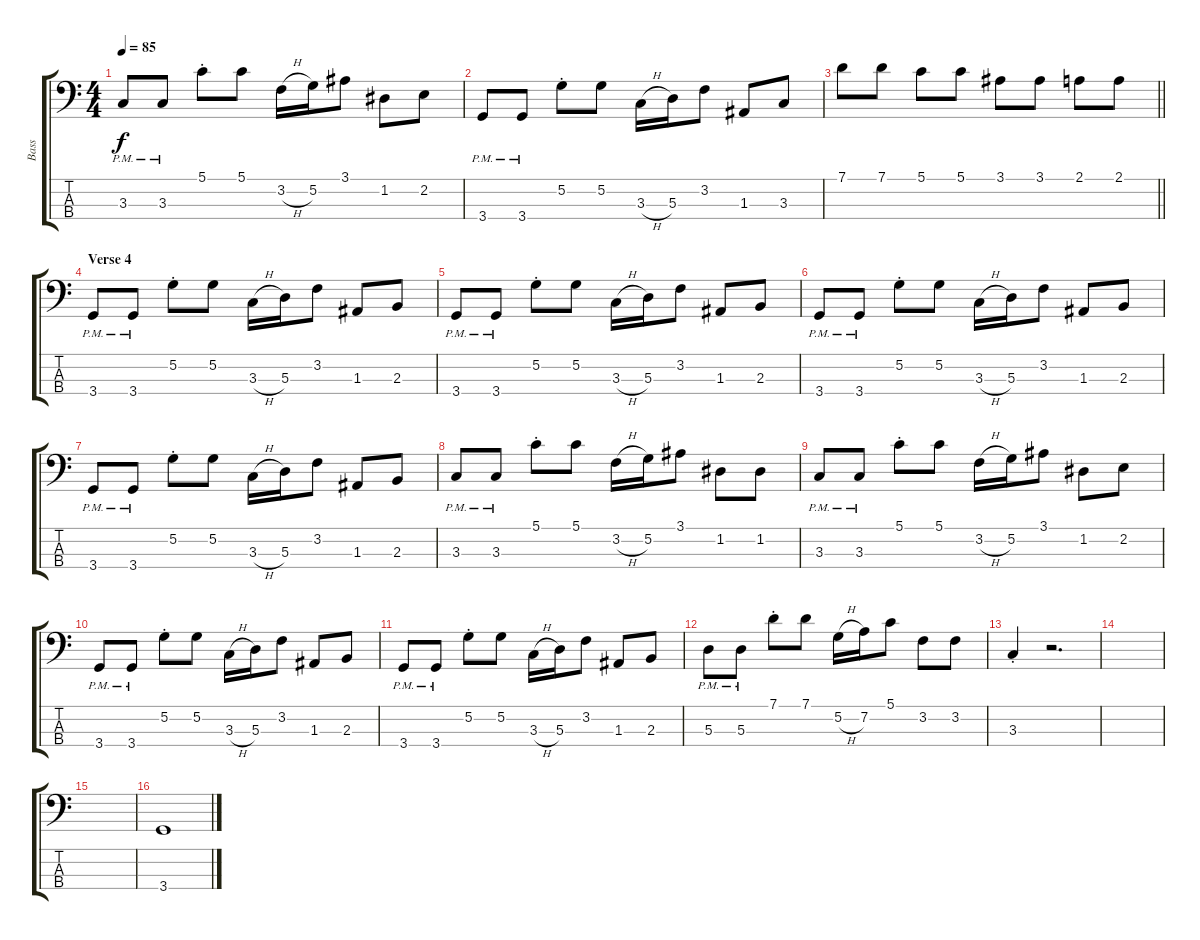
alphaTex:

\track ("Bass" "Bass") {instrument electricbassfinger}
\staff {score tabs}
\tuning (G2 D2 A1 E1) {hide}
\ts (4 4)
\tempo 85
\clef f4
\ks c
3.3{pm}.8{dy f} 3.3{pm}.8 5.1{st}.8 5.1.8 3.2{h}.16 5.2.16 3.1.8 1.2.8 2.2.8 |
3.4{pm}.8 3.4{pm}.8 5.2{st}.8 5.2.8 3.3{h}.16 5.3.16 3.2.8 1.3.8 3.3.8 |
\barLineRight lightlight
7.1.8 7.1.8 5.1.8 5.1.8 3.1.8 3.1.8 2.1.8 2.1.8 |
\section ("" "Verse 4")
3.4{pm}.8 3.4{pm}.8 5.2{st}.8 5.2.8 3.3{h}.16 5.3.16 3.2.8 1.3.8 2.3.8 |
3.4{pm}.8 3.4{pm}.8 5.2{st}.8 5.2.8 3.3{h}.16 5.3.16 3.2.8 1.3.8 2.3.8 |
3.4{pm}.8 3.4{pm}.8 5.2{st}.8 5.2.8 3.3{h}.16 5.3.16 3.2.8 1.3.8 2.3.8 |
3.4{pm}.8 3.4{pm}.8 5.2{st}.8 5.2.8 3.3{h}.16 5.3.16 3.2.8 1.3.8 2.3.8 |
3.3{pm}.8 3.3{pm}.8 5.1{st}.8 5.1.8 3.2{h}.16 5.2.16 3.1.8 1.2.8 1.2.8 |
3.3{pm}.8 3.3{pm}.8 5.1{st}.8 5.1.8 3.2{h}.16 5.2.16 3.1.8 1.2.8 2.2.8 |
3.4{pm}.8 3.4{pm}.8 5.2{st}.8 5.2.8 3.3{h}.16 5.3.16 3.2.8 1.3.8 2.3.8 |
3.4{pm}.8 3.4{pm}.8 5.2{st}.8 5.2.8 3.3{h}.16 5.3.16 3.2.8 1.3.8 2.3.8 |
5.3{pm}.8 5.3{pm}.8 7.1{st}.8 7.1.8 5.2{h}.16 7.2.16 5.1.8 3.2.8 3.2.8 |
3.3{st}.4 r.2{d} |
|
|
3.4.1
